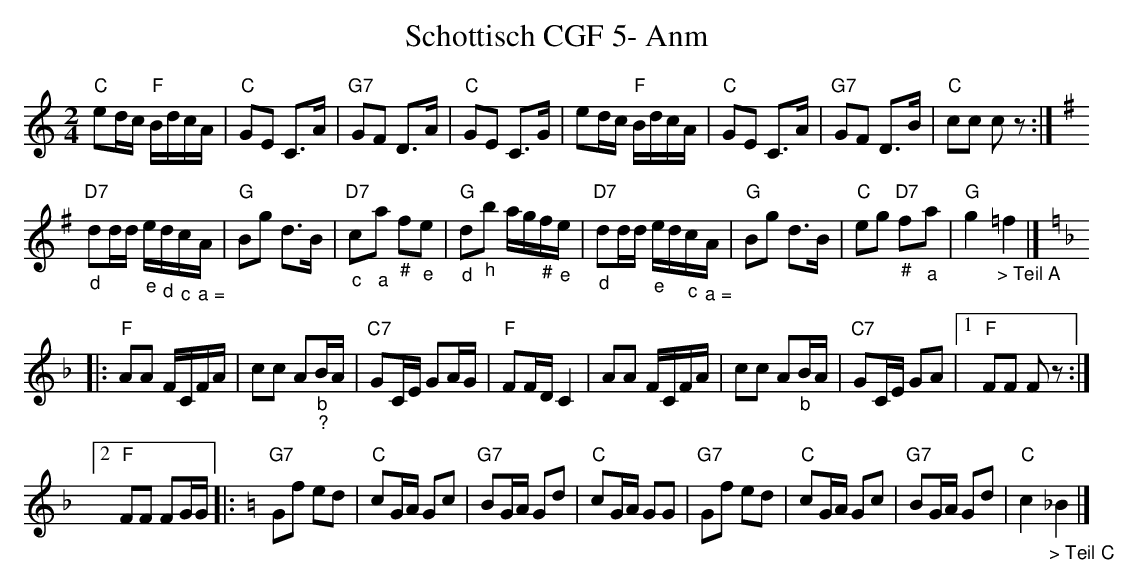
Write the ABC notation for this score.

X:1
T:Schottisch CGF 5- Anm
M:2/4
L:1/16
K:Cmaj
"C"e2dc "F"BdcA | "C"G2E2 C3A | "G7"G2F2 D3A | "C"G2E2 C3G |\
e2dc "F"BdcA | "C"G2E2 C3A | "G7"G2F2 D3B | "C"c2c2 c2z2 :|
[K:Gmaj] "D7""_d"d2dd "_e"e"_d"d"_c"c"_ a ="A | "G"B2g2 d3B | "D7""_c"c2"_a"a2 "_#"f2"_e"e2 | "G""_d"d2"_h"b2 ag"_#"f"_e"e |\
"D7""_d"d2dd "_e"ed"_c"c"_ a ="A | "G"B2g2 d3B | "C"e2g2 "D7""_#"f2"_a"a2 | "G"g4"_> Teil A"=f4 |]
[K:Fmaj] |: "F"A2A2 FCFA | c2c2 A2"_b""_?"BA | "C7"G2CE G2AG | "F"F2FD C4 |\
A2A2 FCFA | c2c2 A2"_b"BA | "C7"G2CE G2A2 |1 "F"F2F2 F2z2 :|2
"F"F2F2 F2GG |: [K:Cmaj] "G7"G2f2 e2d2 | "C"c2GA G2c2 | "G7"B2GA G2d2 | "C"c2GA G2G2 |\
"G7"G2f2 e2d2 | "C"c2GA G2c2 | "G7"B2GA G2d2 | "C"c4"_> Teil C"_B4 |]
